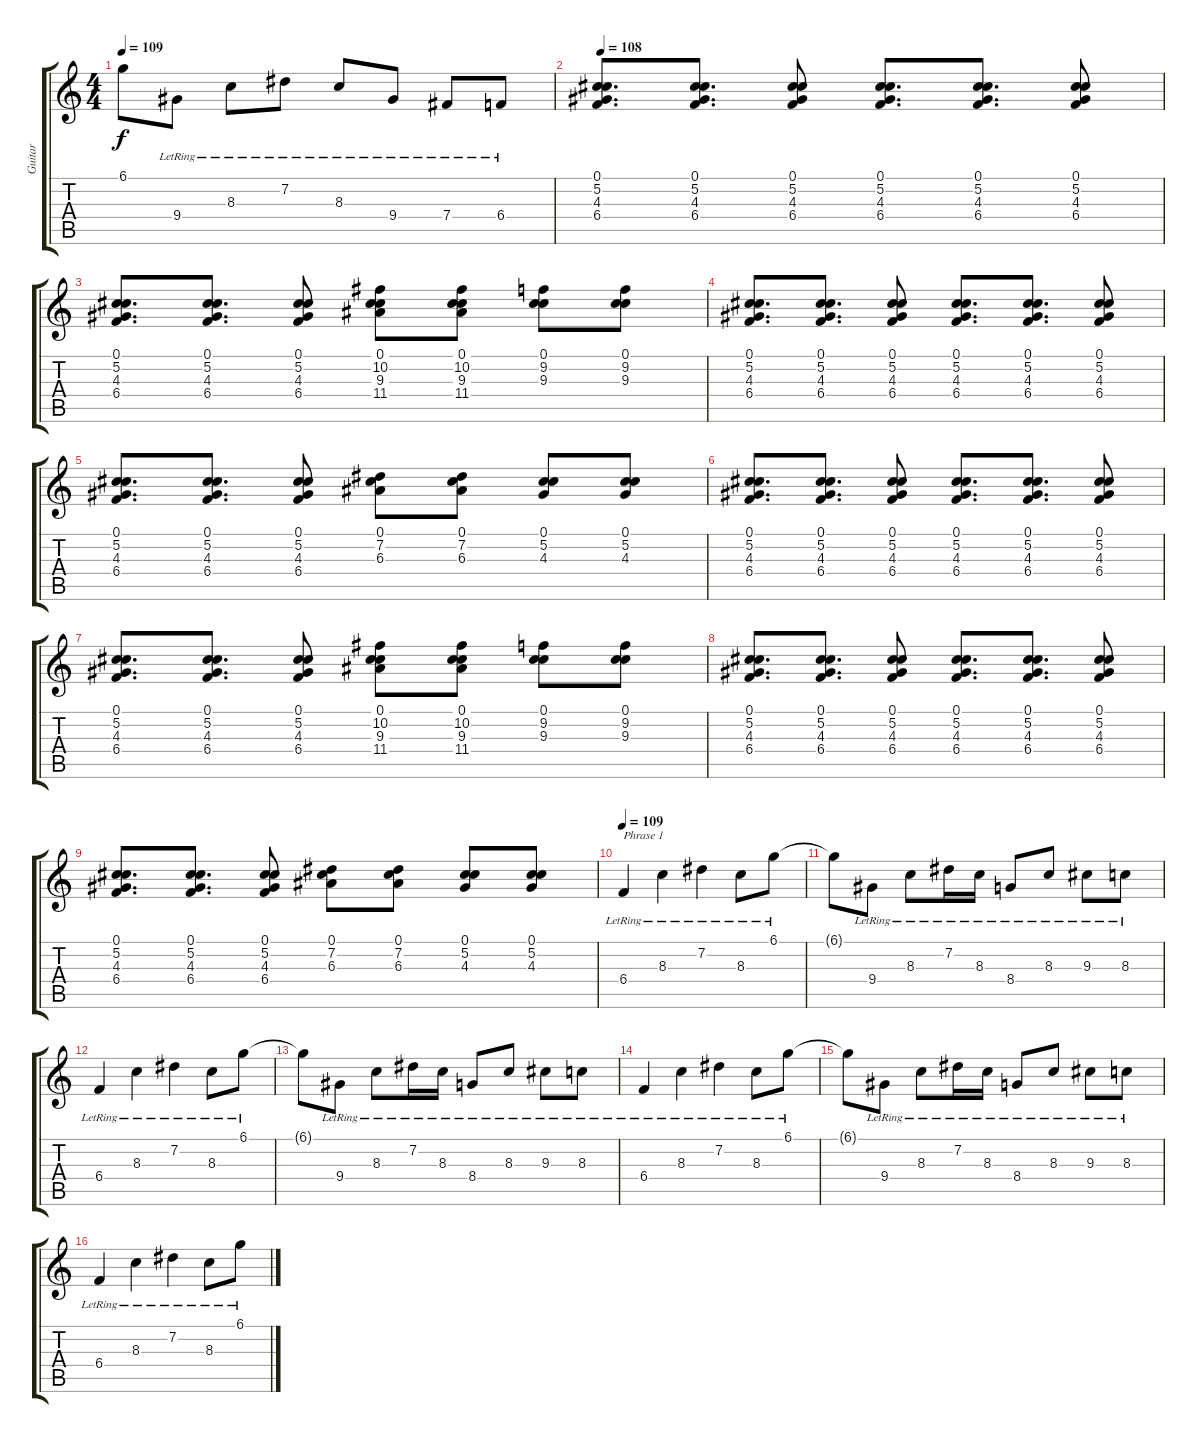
\track ("Guitar" "Guitar") {instrument electricguitarjazz}
\staff {score tabs}
\tuning (Db4 Ab3 E3 B2 Gb2 B1) {hide}
\ts (4 4)
\tempo 109
\clef g2
\ks c
6.1{t}.8{dy f} 9.4{lr}.8 8.3{lr}.8 7.2{lr}.8 8.3{lr}.8 9.4{lr}.8 7.4{lr}.8 6.4{lr}.8 |
\tempo 108
(0.1 5.2 4.3 6.4).8{d} (0.1 5.2 4.3 6.4).8{d} (0.1 5.2 4.3 6.4).8 (0.1 5.2 4.3 6.4).8{d} (0.1 5.2 4.3 6.4).8{d} (0.1 5.2 4.3 6.4).8 |
(0.1 5.2 4.3 6.4).8{d} (0.1 5.2 4.3 6.4).8{d} (0.1 5.2 4.3 6.4).8 (0.1 10.2 9.3 11.4).8 (0.1 10.2 9.3 11.4).8 (0.1 9.2 9.3).8 (0.1 9.2 9.3).8 |
(0.1 5.2 4.3 6.4).8{d} (0.1 5.2 4.3 6.4).8{d} (0.1 5.2 4.3 6.4).8 (0.1 5.2 4.3 6.4).8{d} (0.1 5.2 4.3 6.4).8{d} (0.1 5.2 4.3 6.4).8 |
(0.1 5.2 4.3 6.4).8{d} (0.1 5.2 4.3 6.4).8{d} (0.1 5.2 4.3 6.4).8 (0.1 7.2 6.3).8 (0.1 7.2 6.3).8 (0.1 5.2 4.3).8 (0.1 5.2 4.3).8 |
(0.1 5.2 4.3 6.4).8{d} (0.1 5.2 4.3 6.4).8{d} (0.1 5.2 4.3 6.4).8 (0.1 5.2 4.3 6.4).8{d} (0.1 5.2 4.3 6.4).8{d} (0.1 5.2 4.3 6.4).8 |
(0.1 5.2 4.3 6.4).8{d} (0.1 5.2 4.3 6.4).8{d} (0.1 5.2 4.3 6.4).8 (0.1 10.2 9.3 11.4).8 (0.1 10.2 9.3 11.4).8 (0.1 9.2 9.3).8 (0.1 9.2 9.3).8 |
(0.1 5.2 4.3 6.4).8{d} (0.1 5.2 4.3 6.4).8{d} (0.1 5.2 4.3 6.4).8 (0.1 5.2 4.3 6.4).8{d} (0.1 5.2 4.3 6.4).8{d} (0.1 5.2 4.3 6.4).8 |
(0.1 5.2 4.3 6.4).8{d} (0.1 5.2 4.3 6.4).8{d} (0.1 5.2 4.3 6.4).8 (0.1 7.2 6.3).8 (0.1 7.2 6.3).8 (0.1 5.2 4.3).8 (0.1 5.2 4.3).8 |
\tempo 109
6.4{lr}.4{txt "Phrase 1"} 8.3{lr}.4 7.2{lr}.4 8.3{lr}.8 6.1{lr}.8 |
6.1{t}.8 9.4{lr}.8 8.3{lr}.8 7.2{lr}.16 8.3{lr}.16 8.4{lr}.8 8.3{lr}.8 9.3{lr}.8 8.3{lr}.8 |
6.4{lr}.4 8.3{lr}.4 7.2{lr}.4 8.3{lr}.8 6.1{lr}.8 |
6.1{t}.8 9.4{lr}.8 8.3{lr}.8 7.2{lr}.16 8.3{lr}.16 8.4{lr}.8 8.3{lr}.8 9.3{lr}.8 8.3{lr}.8 |
6.4{lr}.4 8.3{lr}.4 7.2{lr}.4 8.3{lr}.8 6.1{lr}.8 |
6.1{t}.8 9.4{lr}.8 8.3{lr}.8 7.2{lr}.16 8.3{lr}.16 8.4{lr}.8 8.3{lr}.8 9.3{lr}.8 8.3{lr}.8 |
6.4{lr}.4 8.3{lr}.4 7.2{lr}.4 8.3{lr}.8 6.1{lr}.8
